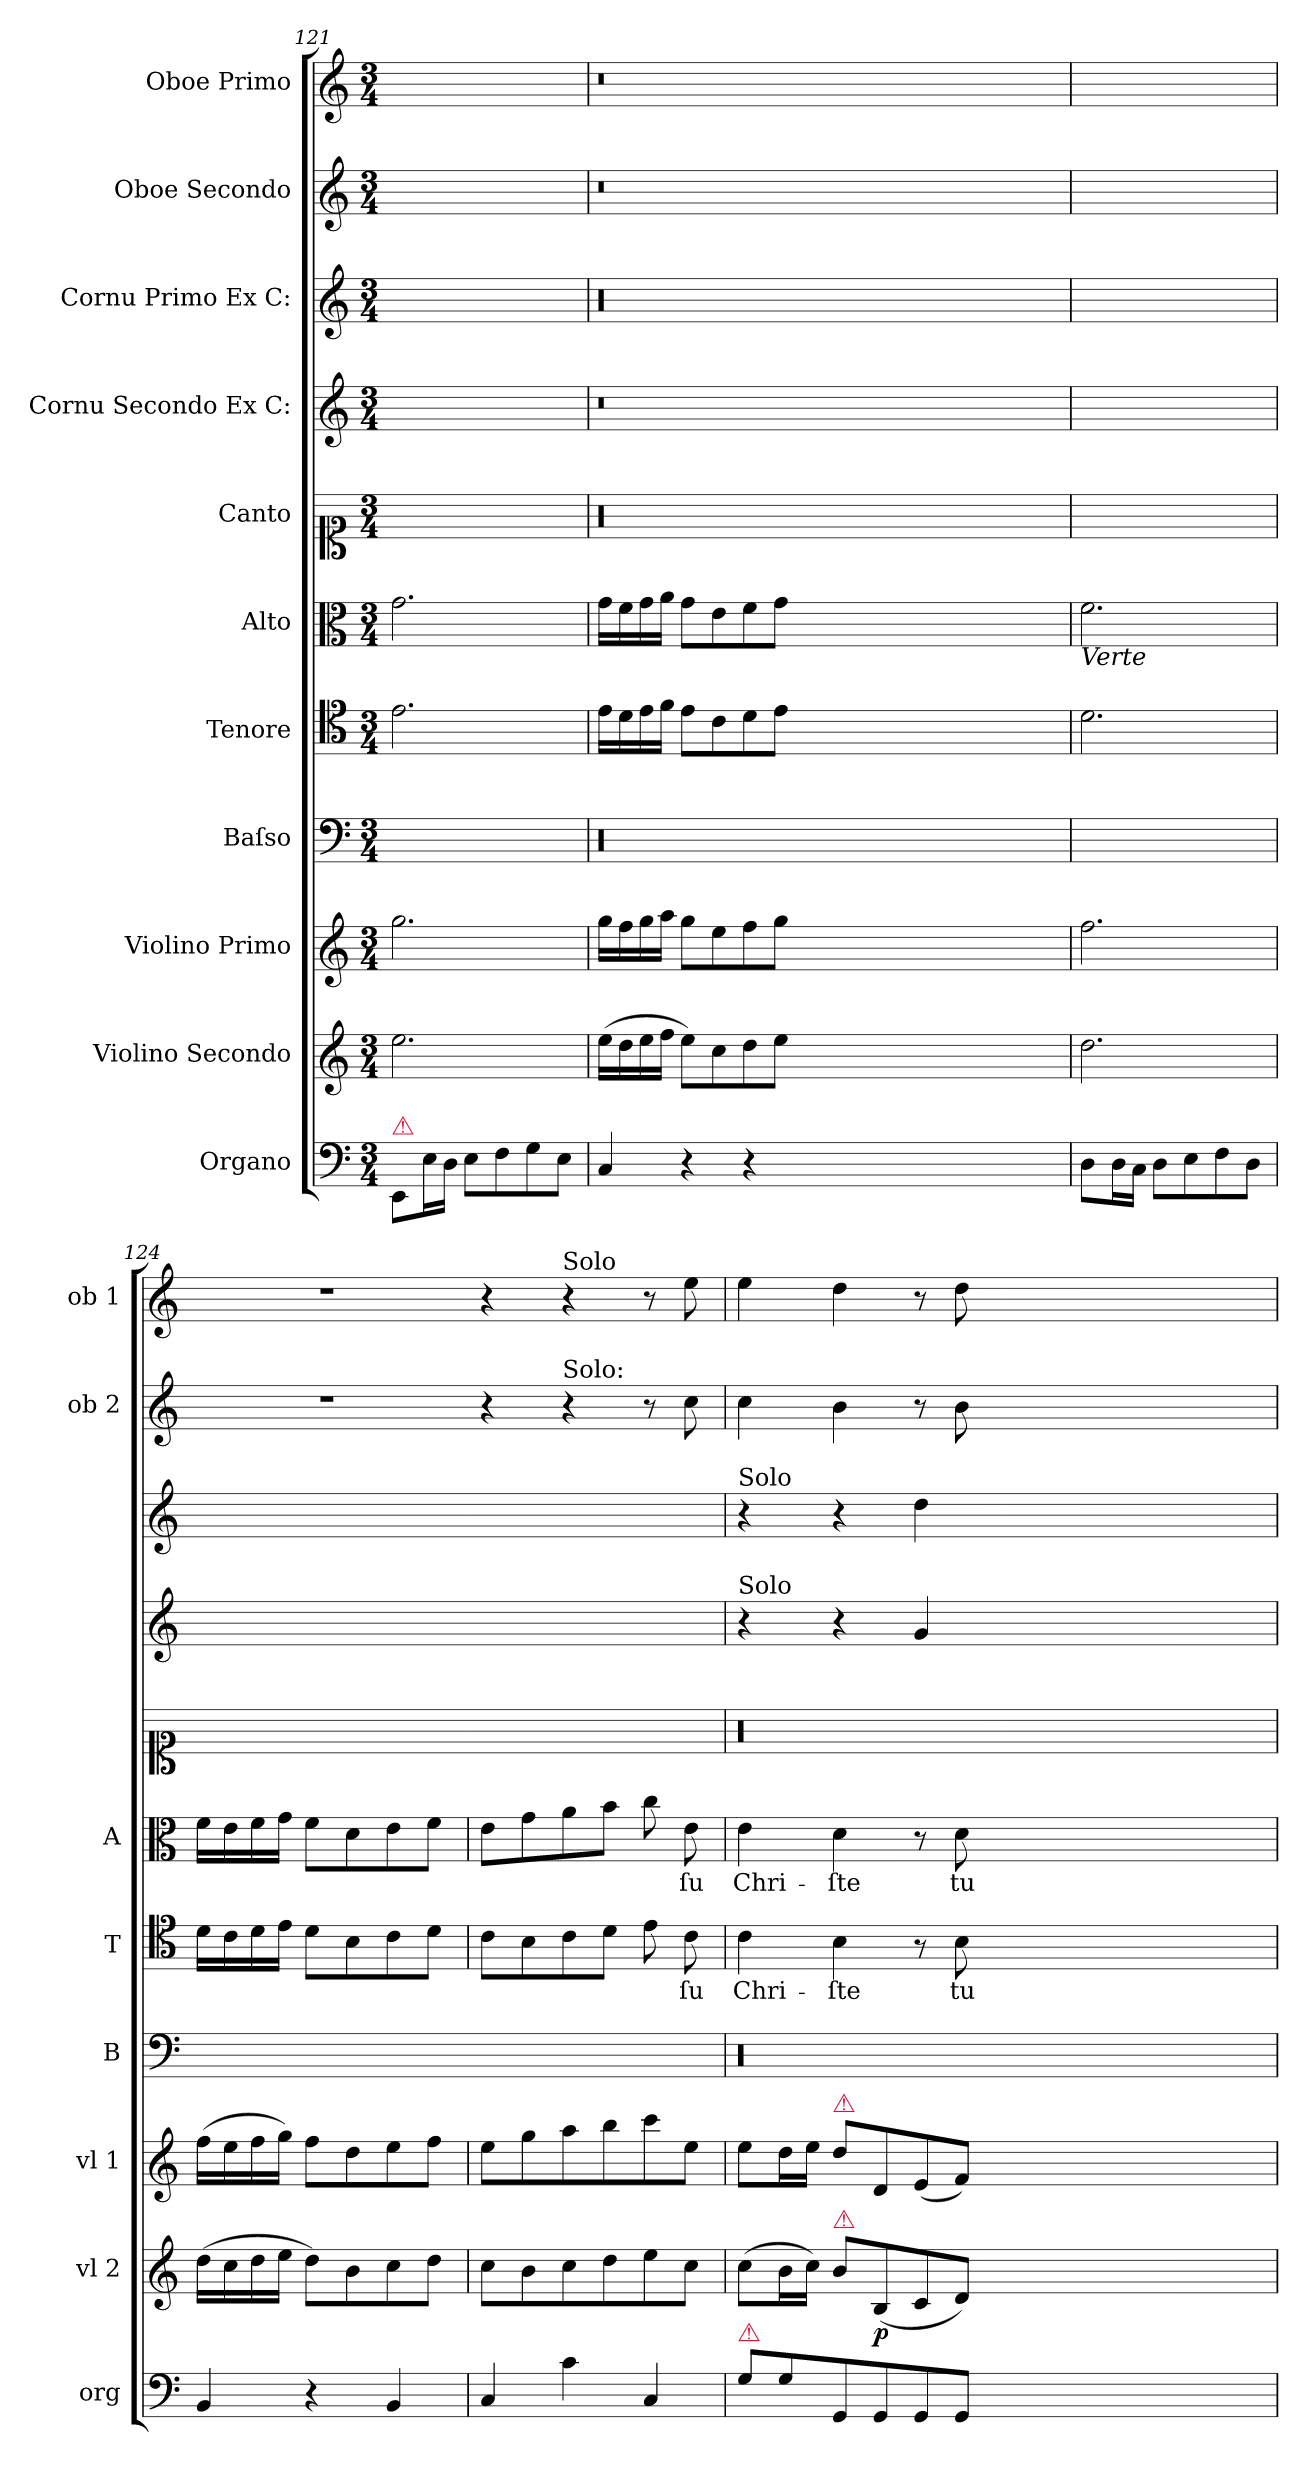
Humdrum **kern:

**kern	**kern	**dynam	**kern	**dynam	**kern	**kern	**text	**kern	**text	**kern	**kern	**dynam	**kern	**dynam	**kern	**kern
*part11	*part10	*part10	*part9	*part9	*part8	*part7	*part7	*part6	*part6	*part5	*part4	*part4	*part3	*part3	*part2	*part1
*staff11	*staff10	*staff10	*staff9	*staff9	*staff8	*staff7	*staff7	*staff6	*staff6	*staff5	*staff4	*staff4	*staff3	*staff3	*staff2	*staff1
*I"Organo	*I"Violino Secondo	*	*I"Violino Primo	*	*I"Baſso	*I"Tenore	*	*I"Alto	*	*I"Canto	*I"Cornu Secondo Ex C:	*	*I"Cornu Primo Ex C:	*	*I"Oboe Secondo	*I"Oboe Primo
*I'org	*I'vl 2	*	*I'vl 1	*	*I'B	*I'T	*	*I'A	*	*	*	*	*	*	*I'ob 2	*I'ob 1
*clefF4	*clefG2	*	*clefG2	*	*clefF4	*clefC4	*	*clefC3	*	*clefC1	*clefG2	*	*clefG2	*	*clefG2	*clefG2
*k[]	*k[]	*	*k[]	*	*k[]	*k[]	*	*k[]	*	*k[]	*k[]	*	*k[]	*	*k[]	*k[]
*C:	*C:	*	*C:	*	*C:	*C:	*	*C:	*	*C:	*C:	*	*C:	*	*C:	*C:
*M3/4	*M3/4	*	*M3/4	*	*M3/4	*M3/4	*	*M3/4	*	*M3/4	*M3/4	*	*M3/4	*	*M3/4	*M3/4
=121	=121	=121	=121	=121	=121	=121	=121	=121	=121	=121	=121	=121	=121	=121	=121	=121
!LO:TX:a:color=crimson:t=⚠	!	!	!	!	!	!	!	!	!	!	!	!	!	!	!	!
8EE/L	2.ee\	.	2.gg\	.	2.ryy	2.e\	.	2.g\	.	2.ryy	2.ryy	.	2.ryy	.	2.ryy	2.ryy
16E\L	.	.	.	.	.	.	.	.	.	.	.	.	.	.	.	.
16D\JJ	.	.	.	.	.	.	.	.	.	.	.	.	.	.	.	.
8E\L	.	.	.	.	.	.	.	.	.	.	.	.	.	.	.	.
8F\	.	.	.	.	.	.	.	.	.	.	.	.	.	.	.	.
8G\	.	.	.	.	.	.	.	.	.	.	.	.	.	.	.	.
8E\J	.	.	.	.	.	.	.	.	.	.	.	.	.	.	.	.
=122	=122	=122	=122	=122	=122	=122	=122	=122	=122	=122	=122	=122	=122	=122	=122	=122
!	!	!	!	!	!LO:N:vis=00	!	!	!	!	!LO:N:vis=00	!	!	!LO:N:vis=00	!	!LO:N:vis=0	!LO:N:vis=0
4C/	(16ee\LL	.	16gg\LL	.	0.r	16e\LL	.	16g\LL	.	0.r	0.r	.	0.r	.	1.r	1.r
.	16dd\	.	16ff\	.	.	16d\	.	16f\	.	.	.	.	.	.	.	.
.	16ee\	.	16gg\	.	.	16e\	.	16g\	.	.	.	.	.	.	.	.
.	16ff\JJ	.	16aa\JJ	.	.	16f\JJ	.	16a\JJ	.	.	.	.	.	.	.	.
4r	8ee\L)	.	8gg\L	.	.	8e\L	.	8g\L	.	.	.	.	.	.	.	.
.	8cc\	.	8ee\	.	.	8c\	.	8e\	.	.	.	.	.	.	.	.
4r	8dd\	.	8ff\	.	.	8d\	.	8f\	.	.	.	.	.	.	.	.
.	8ee\J	.	8gg\J	.	.	8e\J	.	8g\J	.	.	.	.	.	.	.	.
0ryy	0ryy	.	0ryy	.	.	0ryy	.	0ryy	.	.	.	.	.	.	.	.
.	.	.	.	.	.	.	.	.	.	.	.	.	.	.	1.ryy	1.ryy
4ryy	4ryy	.	4ryy	.	.	4ryy	.	4ryy	.	.	.	.	.	.	.	.
=123	=123	=123	=123	=123	=123	=123	=123	=123	=123	=123	=123	=123	=123	=123	=123	=123
!	!	!	!	!	!	!	!	!LO:TX:b:i:t=Verte	!	!	!	!	!	!	!	!
8D\L	2.dd\	.	2.ff\	.	2.ryy	2.d\	.	2.f\	.	2.ryy	2.ryy	.	2.ryy	.	2.ryy	2.ryy
16D\L	.	.	.	.	.	.	.	.	.	.	.	.	.	.	.	.
16C\JJ	.	.	.	.	.	.	.	.	.	.	.	.	.	.	.	.
8D\L	.	.	.	.	.	.	.	.	.	.	.	.	.	.	.	.
8E\	.	.	.	.	.	.	.	.	.	.	.	.	.	.	.	.
8F\	.	.	.	.	.	.	.	.	.	.	.	.	.	.	.	.
8D\J	.	.	.	.	.	.	.	.	.	.	.	.	.	.	.	.
=124	=124	=124	=124	=124	=124	=124	=124	=124	=124	=124	=124	=124	=124	=124	=124	=124
4BB/	(16dd\LL	.	(16ff\LL	.	2.ryy	16d\LL	.	16f\LL	.	2.ryy	2.ryy	.	2.ryy	.	2.r	2.r
.	16cc\	.	16ee\	.	.	16c\	.	16e\	.	.	.	.	.	.	.	.
.	16dd\	.	16ff\	.	.	16d\	.	16f\	.	.	.	.	.	.	.	.
.	16ee\JJ	.	16gg\JJ)	.	.	16e\JJ	.	16g\JJ	.	.	.	.	.	.	.	.
4r	8dd\L)	.	8ff\L	.	.	8d\L	.	8f\L	.	.	.	.	.	.	.	.
.	8b\	.	8dd\	.	.	8B\	.	8d\	.	.	.	.	.	.	.	.
4BB/	8cc\	.	8ee\	.	.	8c\	.	8e\	.	.	.	.	.	.	.	.
.	8dd\J	.	8ff\J	.	.	8d\J	.	8f\J	.	.	.	.	.	.	.	.
=125	=125	=125	=125	=125	=125	=125	=125	=125	=125	=125	=125	=125	=125	=125	=125-	=125
4C/	8cc\L	.	8ee\L	.	2.ryy	8c\L	.	8e\L	.	2.ryy	2.ryy	.	2.ryy	.	4r	4r
.	8b\	.	8gg\	.	.	8B\	.	8g\	.	.	.	.	.	.	.	.
!	!	!	!	!	!	!	!	!	!	!	!	!	!	!	!	!LO:TX:a:t=Solo
!	!	!	!	!	!	!	!	!	!	!	!	!	!	!	!LO:TX:a:t=Solo&colon;	!
4c\	8cc\	.	8aa\	.	.	8c\	.	8a\	.	.	.	.	.	.	4r	4r
.	8dd\	.	8bb\	.	.	8d\J	.	8b\J	.	.	.	.	.	.	.	.
4C/	8ee\	.	8ccc\	.	.	8e\	.	8cc\	.	.	.	.	.	.	8r	8r
.	8cc\J	.	8ee\J	.	.	8c\	-ſu	8e\	-ſu	.	.	.	.	.	8cc\	8ee\
=126	=126	=126	=126	=126	=126	=126	=126	=126	=126	=126	=126	=126	=126	=126	=126	=126
!	!	!	!	!	!	!	!	!	!	!	!	!	!LO:TX:a:t=Solo	!	!	!
!	!	!	!	!	!	!	!	!	!	!	!LO:TX:a:t=Solo	!	!	!	!	!
!LO:TX:a:color=crimson:t=⚠	!	!	!	!	!	!	!	!	!	!	!	!	!	!	!	!
!	!	!	!	!	!LO:N:vis=00	!	!	!	!	!LO:N:vis=00	!	!	!	!	!	!
8G\L	(8cc\L	.	8ee\L	.	0.r	4c\	Chri-	4e\	Chri-	0.r	4r	.	4r	.	4cc\	4ee\
8G\	16b\L	.	16dd\L	.	.	.	.	.	.	.	.	.	.	.	.	.
.	16cc\JJ)	.	16ee\JJ	.	.	.	.	.	.	.	.	.	.	.	.	.
!	!	!	!LO:TX:a:color=crimson:t=⚠	!	!	!	!	!	!	!	!	!	!	!	!	!
!	!LO:TX:a:color=crimson:t=⚠	!	!	!	!	!	!	!	!	!	!	!	!	!	!	!
8GG/	8b\L	.	8dd\L	.	.	4B\	-ſte	4d\	-ſte	.	4r	.	4r	.	4b\	4dd\
8GG/	(8B/	p	8d/	pio&colon;	.	.	.	.	.	.	.	.	.	.	.	.
!	!	!	!	!	!	!	!	!	!	!	!	!	!	!LO:DY:a	!	!
8GG/	8c/	.	(8e/	.	.	8r	.	8r	.	.	4g/	pio&colon;	4dd\	pio&colon;	8r	8r
8GG/J	8d/J)	.	8f/J)	.	.	8B\	tu	8d\	tu	.	.	.	.	.	8b\	8dd\
0ryy	0ryy	.	0ryy	.	.	0ryy	.	0ryy	.	.	0ryy	.	0ryy	.	0ryy	0ryy
4ryy	4ryy	.	4ryy	.	.	4ryy	.	4ryy	.	.	4ryy	.	4ryy	.	4ryy	4ryy
=	=	=	=	=	=	=	=	=	=	=	=	=	=	=	=	=
*-	*-	*-	*-	*-	*-	*-	*-	*-	*-	*-	*-	*-	*-	*-	*-	*-
